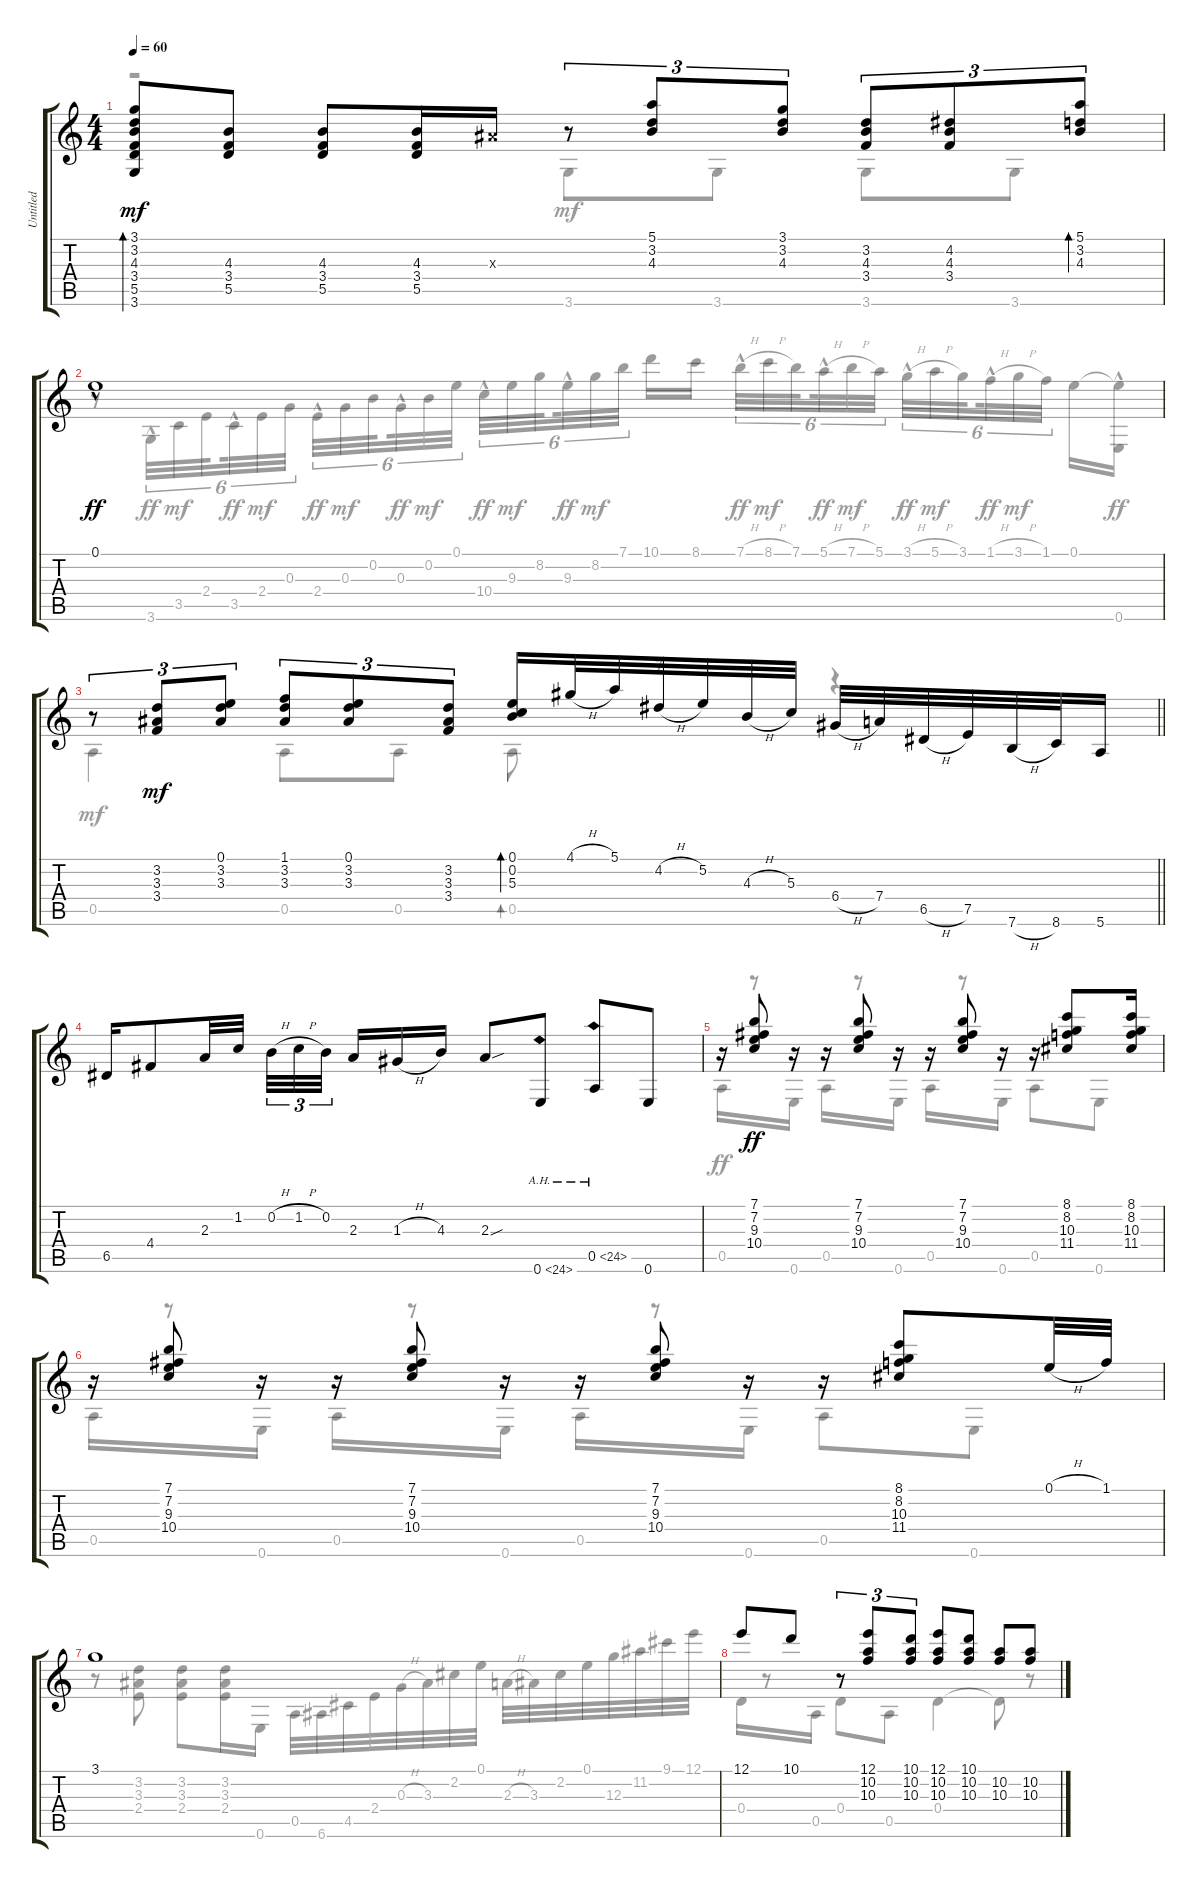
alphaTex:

\track ("Untitled" "Untitled") {instrument acousticguitarnylon}
\staff {score tabs}
\tuning (E4 B3 G3 D3 A2 E2) {hide}
\voice
\ts (4 4)
\tempo 60
\clef g2
\ks c
(3.1 3.2 4.3 3.4 5.5 3.6).8{bd 30 dy mf} (4.3 3.4 5.5).8 (4.3 3.4 5.5).8 (4.3 3.4 5.5).16 3.3{x}.16 r.8{tu (3 2)} (5.1 3.2 4.3).8{tu (3 2)} (3.1 3.2 4.3).8{tu (3 2)} (3.2 4.3 3.4).8{tu (3 2)} (4.2 4.3 3.4).8{tu (3 2)} (5.1 3.2 4.3).8{tu (3 2) bd 30} |
0.1{hac}.1{dy ff} |
\barLineRight lightlight
r.8{tu (3 2)} (3.2 3.3 3.4).8{tu (3 2) dy mf} (0.1 3.2 3.3).8{tu (3 2)} (1.1 3.2 3.3).8{tu (3 2)} (0.1 3.2 3.3).8{tu (3 2)} (3.2 3.3 3.4).8{tu (3 2)} (0.1 0.2 5.3).16{bd 30} 4.1{h}.32 5.1.32 4.2{h}.32 5.2.32 4.3{h}.32 5.3.32 6.4{h}.32 7.4.32 6.5{h}.32 7.5.32 7.6{h}.32 8.6.32 5.6.16 |
6.5.16 4.4.8 2.3.32 1.2.32 0.2{h}.32{tu (3 2)} 1.2{h}.32{tu (3 2)} 0.2.32{tu (3 2) beam splitsecondary} 2.3.16 1.3{h}.16 4.3.16 2.3{sou}.8 0.6{ah 24}.8 0.5{ah 24}.8 0.6.8 |
r.16 (7.1 7.2 9.3 10.4).8{dy ff} r.16 r.16 (7.1 7.2 9.3 10.4).8 r.16 r.16 (7.1 7.2 9.3 10.4).8 r.16 r.16 (8.1 8.2 10.3 11.4).8 (8.1 8.2 10.3 11.4).16 |
r.16 (7.1 7.2 9.3 10.4).8 r.16 r.16 (7.1 7.2 9.3 10.4).8 r.16 r.16 (7.1 7.2 9.3 10.4).8 r.16 r.16 (8.1 8.2 10.3 11.4).8 0.1{h}.32 1.1.32 |
3.1.1 |
12.1.8 10.1.8 r.8{tu (3 2)} (12.1 10.2 10.3).8{tu (3 2)} (10.1 10.2 10.3).8{tu (3 2)} (12.1 10.2 10.3).8 (10.1 10.2 10.3).8 (10.2 10.3).8 (10.2 10.3).8
\voice
\clef g2
\ottava regular
\simile none
\ks c
r.2{dy mf} 3.6.8 3.6.8 3.6.8 3.6.8 |
r.8 3.6{hac}.32{tu (6 4) dy ff} 3.5.32{tu (6 4) dy mf} 2.4.32{tu (6 4) beam splitsecondary} 3.5{hac}.32{tu (6 4) dy ff} 2.4.32{tu (6 4) dy mf} 0.3.32{tu (6 4)} 2.4{hac}.32{tu (6 4) dy ff} 0.3.32{tu (6 4) dy mf} 0.2.32{tu (6 4) beam splitsecondary} 0.3{hac}.32{tu (6 4) dy ff} 0.2.32{tu (6 4) dy mf} 0.1.32{tu (6 4) beam splitsecondary} 10.4{hac}.32{tu (6 4) dy ff} 9.3.32{tu (6 4) dy mf} 8.2.32{tu (6 4) beam splitsecondary} 9.3{hac}.32{tu (6 4) dy ff} 8.2.32{tu (6 4) dy mf} 7.1.32{tu (6 4)} 10.1.16 8.1.16{beam splitsecondary} 7.1{h hac}.32{tu (6 4) dy ff} 8.1{h}.32{tu (6 4) dy mf} 7.1.32{tu (6 4) beam splitsecondary} 5.1{h hac}.32{tu (6 4) dy ff} 7.1{h}.32{tu (6 4) dy mf} 5.1.32{tu (6 4)} 3.1{h hac}.32{tu (6 4) dy ff} 5.1{h}.32{tu (6 4) dy mf} 3.1.32{tu (6 4) beam splitsecondary} 1.1{h hac}.32{tu (6 4) dy ff} 3.1{h}.32{tu (6 4) dy mf} 1.1.32{tu (6 4) beam splitsecondary} 0.1.16 (0.1{t} 0.6{hac}).16{dy ff} |
\barLineRight lightlight
0.5.4{dy mf} 0.5.8 0.5.8 0.5.8{bd 30} r.8 r.4 |
|
0.5.16{dy ff} r.8 0.6.16 0.5.16 r.8 0.6.16 0.5.16 r.8 0.6.16 0.5.8 0.6.8 |
0.5.16 r.8 0.6.16 0.5.16 r.8 0.6.16 0.5.16 r.8 0.6.16 0.5.8 0.6.8 |
r.8 (3.2 3.3 2.4).8 (3.2 3.3 2.4).8 (3.2 3.3 2.4).16 0.6.16 0.5.32 6.6.32 4.5.32 2.4.32 0.3{h}.32 3.3.32 2.2.32 0.1.32 2.3{h}.32 3.3.32 2.2.32 0.1.32 12.3.32 11.2.32 9.1.32 12.1.32 |
0.4.16 r.8 0.5.16 0.4.8 0.5.8 0.4.4 0.4{t}.8 r.8
